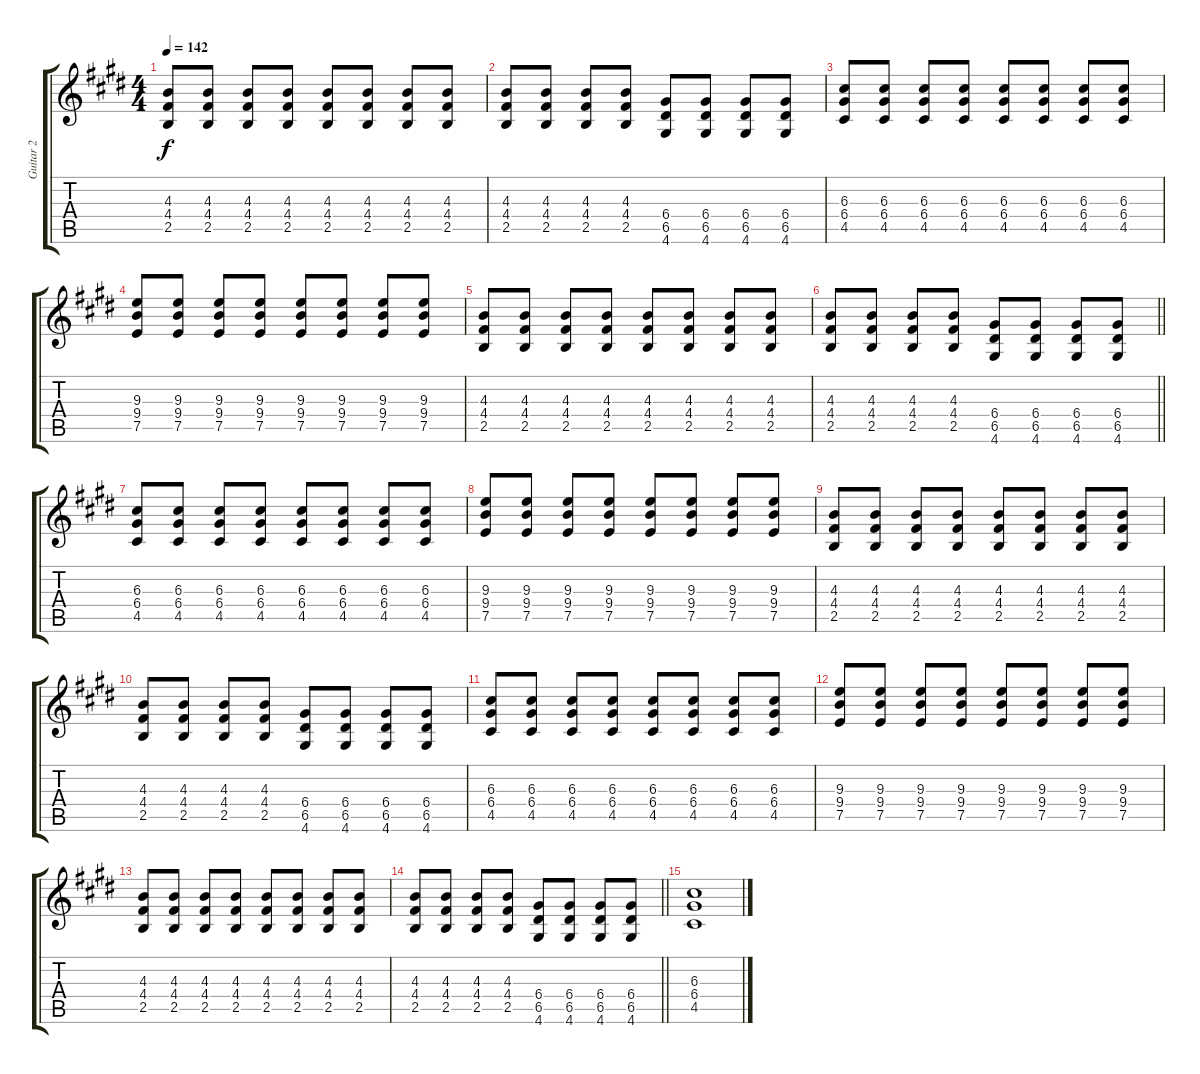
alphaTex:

\track ("Guitar 2" "Guitar 2") {instrument distortionguitar}
\staff {score tabs}
\tuning (E4 B3 G3 D3 A2 E2) {hide}
\ts (4 4)
\tempo 142
\clef g2
\ks e
(4.3 4.4 2.5).8{dy f} (4.3 4.4 2.5).8 (4.3 4.4 2.5).8 (4.3 4.4 2.5).8 (4.3 4.4 2.5).8 (4.3 4.4 2.5).8 (4.3 4.4 2.5).8 (4.3 4.4 2.5).8 |
(4.3 4.4 2.5).8 (4.3 4.4 2.5).8 (4.3 4.4 2.5).8 (4.3 4.4 2.5).8 (6.4 6.5 4.6).8 (6.4 6.5 4.6).8 (6.4 6.5 4.6).8 (6.4 6.5 4.6).8 |
(6.3 6.4 4.5).8 (6.3 6.4 4.5).8 (6.3 6.4 4.5).8 (6.3 6.4 4.5).8 (6.3 6.4 4.5).8 (6.3 6.4 4.5).8 (6.3 6.4 4.5).8 (6.3 6.4 4.5).8 |
(9.3 9.4 7.5).8 (9.3 9.4 7.5).8 (9.3 9.4 7.5).8 (9.3 9.4 7.5).8 (9.3 9.4 7.5).8 (9.3 9.4 7.5).8 (9.3 9.4 7.5).8 (9.3 9.4 7.5).8 |
(4.3 4.4 2.5).8 (4.3 4.4 2.5).8 (4.3 4.4 2.5).8 (4.3 4.4 2.5).8 (4.3 4.4 2.5).8 (4.3 4.4 2.5).8 (4.3 4.4 2.5).8 (4.3 4.4 2.5).8 |
\barLineRight lightlight
(4.3 4.4 2.5).8 (4.3 4.4 2.5).8 (4.3 4.4 2.5).8 (4.3 4.4 2.5).8 (6.4 6.5 4.6).8 (6.4 6.5 4.6).8 (6.4 6.5 4.6).8 (6.4 6.5 4.6).8 |
(6.3 6.4 4.5).8 (6.3 6.4 4.5).8 (6.3 6.4 4.5).8 (6.3 6.4 4.5).8 (6.3 6.4 4.5).8 (6.3 6.4 4.5).8 (6.3 6.4 4.5).8 (6.3 6.4 4.5).8 |
(9.3 9.4 7.5).8 (9.3 9.4 7.5).8 (9.3 9.4 7.5).8 (9.3 9.4 7.5).8 (9.3 9.4 7.5).8 (9.3 9.4 7.5).8 (9.3 9.4 7.5).8 (9.3 9.4 7.5).8 |
(4.3 4.4 2.5).8 (4.3 4.4 2.5).8 (4.3 4.4 2.5).8 (4.3 4.4 2.5).8 (4.3 4.4 2.5).8 (4.3 4.4 2.5).8 (4.3 4.4 2.5).8 (4.3 4.4 2.5).8 |
(4.3 4.4 2.5).8 (4.3 4.4 2.5).8 (4.3 4.4 2.5).8 (4.3 4.4 2.5).8 (6.4 6.5 4.6).8 (6.4 6.5 4.6).8 (6.4 6.5 4.6).8 (6.4 6.5 4.6).8 |
(6.3 6.4 4.5).8 (6.3 6.4 4.5).8 (6.3 6.4 4.5).8 (6.3 6.4 4.5).8 (6.3 6.4 4.5).8 (6.3 6.4 4.5).8 (6.3 6.4 4.5).8 (6.3 6.4 4.5).8 |
(9.3 9.4 7.5).8 (9.3 9.4 7.5).8 (9.3 9.4 7.5).8 (9.3 9.4 7.5).8 (9.3 9.4 7.5).8 (9.3 9.4 7.5).8 (9.3 9.4 7.5).8 (9.3 9.4 7.5).8 |
(4.3 4.4 2.5).8 (4.3 4.4 2.5).8 (4.3 4.4 2.5).8 (4.3 4.4 2.5).8 (4.3 4.4 2.5).8 (4.3 4.4 2.5).8 (4.3 4.4 2.5).8 (4.3 4.4 2.5).8 |
\barLineRight lightlight
(4.3 4.4 2.5).8 (4.3 4.4 2.5).8 (4.3 4.4 2.5).8 (4.3 4.4 2.5).8 (6.4 6.5 4.6).8 (6.4 6.5 4.6).8 (6.4 6.5 4.6).8 (6.4 6.5 4.6).8 |
(6.3 6.4 4.5).1
